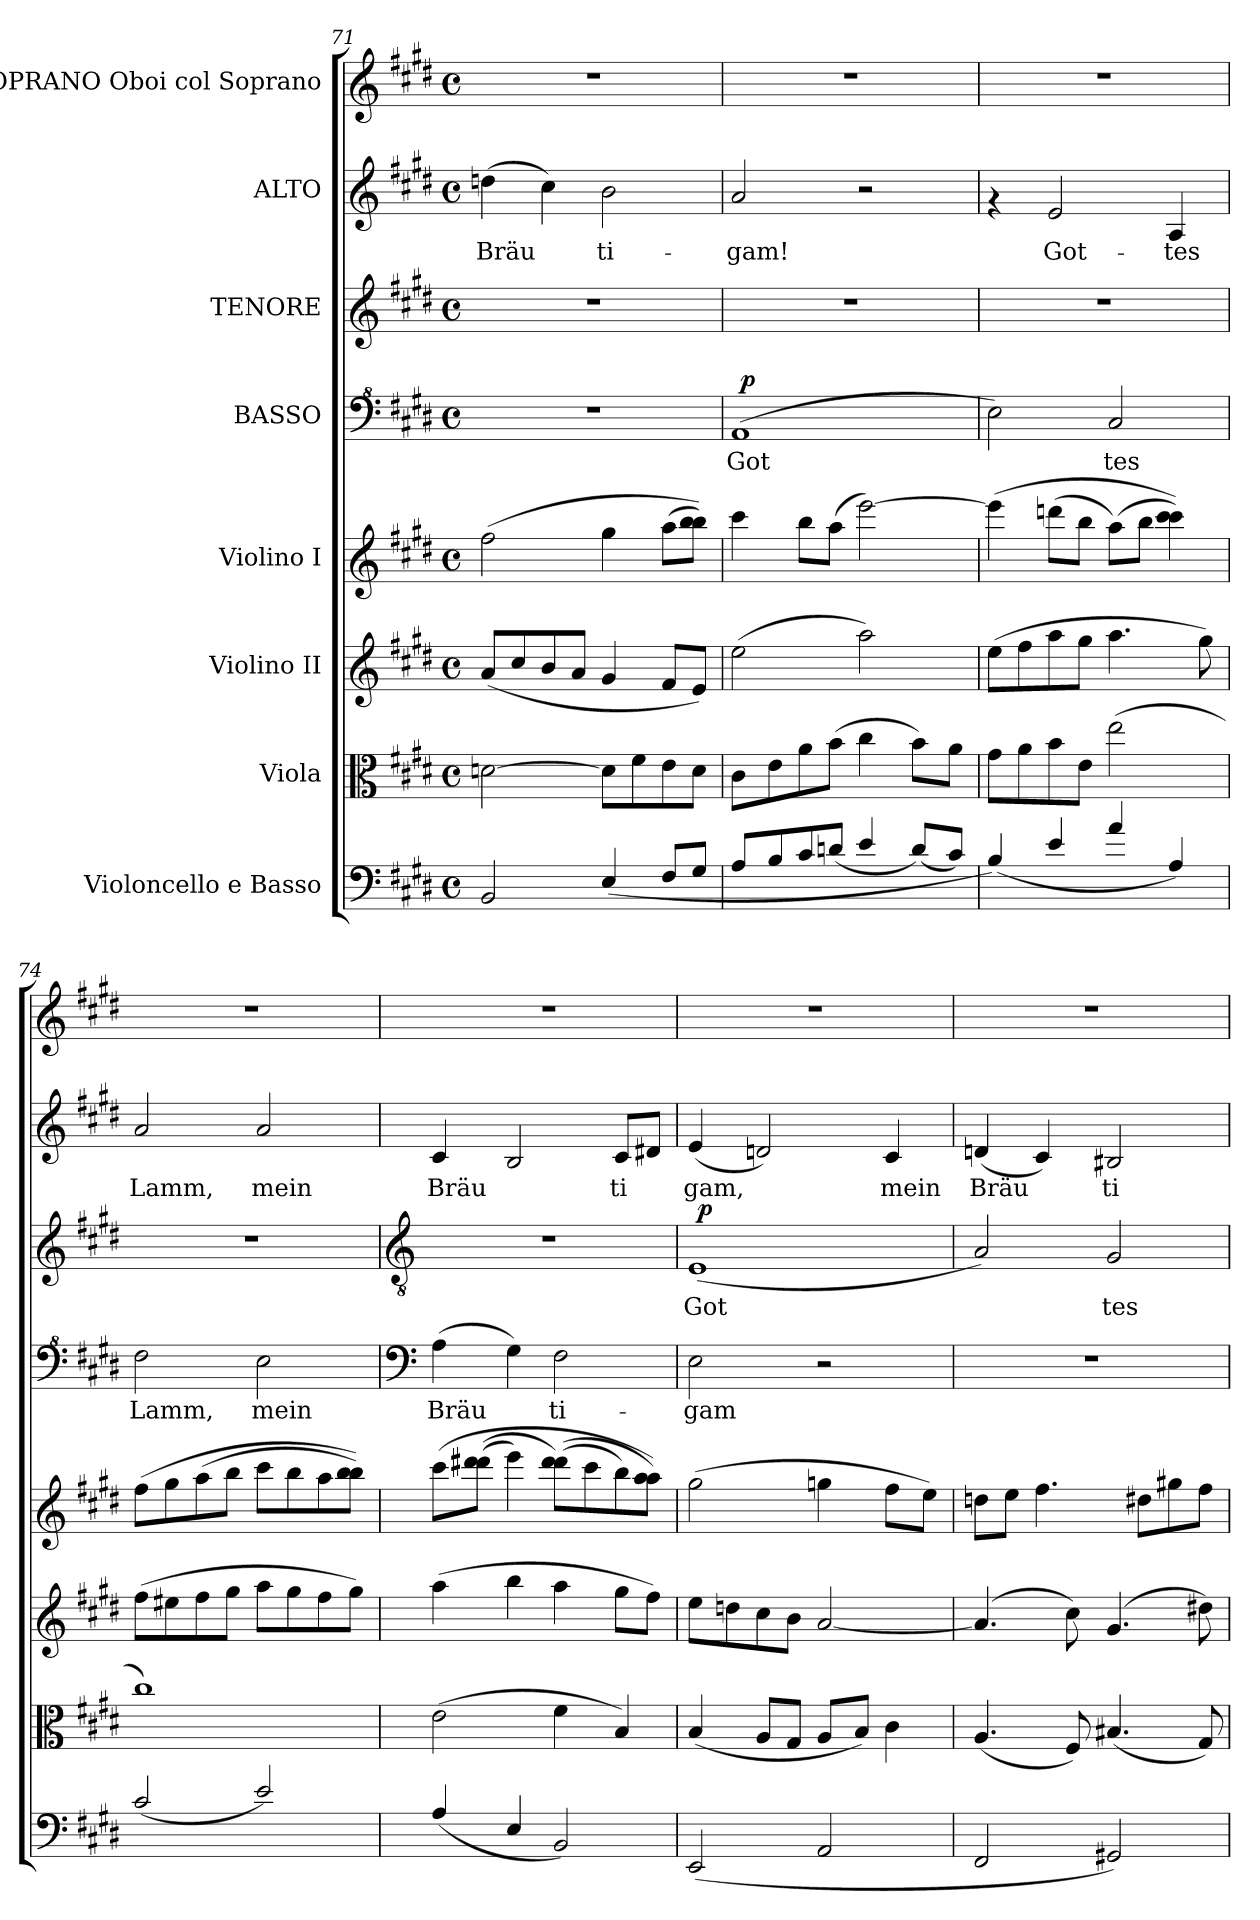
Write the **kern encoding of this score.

**kern	**kern	**kern	**kern	**kern	**text	**dynam	**kern	**text	**dynam	**kern	**text	**kern
*part8	*part7	*part6	*part5	*part4	*part4	*part4	*part3	*part3	*part3	*part2	*part2	*part1
*staff8	*staff7	*staff6	*staff5	*staff4	*staff4	*staff4	*staff3	*staff3	*staff3	*staff2	*staff2	*staff1
*I"Violoncello  e Basso	*I"Viola	*I"Violino II	*I"Violino I	*I"BASSO	*	*	*I"TENORE	*	*	*I"ALTO	*	*I"SOPRANO  Oboi col Soprano
*clefF4	*clefC3	*clefG2	*clefG2	*clefF^4	*	*	*clefG2	*	*	*clefG2	*	*clefG2
*k[f#c#g#d#]	*k[f#c#g#d#]	*k[f#c#g#d#]	*k[f#c#g#d#]	*k[f#c#g#d#]	*	*	*k[f#c#g#d#]	*	*	*k[f#c#g#d#]	*	*k[f#c#g#d#]
*E:	*E:	*E:	*E:	*E:	*	*	*E:	*	*	*E:	*	*E:
*M4/4	*M4/4	*M4/4	*M4/4	*M4/4	*	*	*M4/4	*	*	*M4/4	*	*M4/4
*met(c)	*met(c)	*met(c)	*met(c)	*met(c)	*	*	*met(c)	*	*	*met(c)	*	*met(c)
=71	=71	=71	=71	=71	=71	=71	=71	=71	=71	=71	=71	=71
!	!	!	!	!	!	!	!	!	!	!	!LO:LY:b:cj	!
2BB/	[>2dn\	(<8a/L	(>2ff#\	1r	.	.	1r	.	.	(>4ddn\	Bräu-	1r
.	.	8cc#/	.	.	.	.	.	.	.	.	.	.
!	!	!	!	!	!	!	!	!	!	!	!LO:LY:b:cj	!
.	.	8b/	.	.	.	.	.	.	.	4cc#\)	--	.
.	.	8a/J	.	.	.	.	.	.	.	.	.	.
!	!	!	!	!	!	!	!	!	!	!	!LO:LY:b:cj	!
(>4E/	8d\L]	4g#/	4gg#\	.	.	.	.	.	.	2b\	-ti-	.
.	8f#\	.	.	.	.	.	.	.	.	.	.	.
8F#/L	8e\	8f#/L	(<8aa\L	.	.	.	.	.	.	.	.	.
8G#/J	8d\J	8e/J)	8bb\ 8bb\J))	.	.	.	.	.	.	.	.	.
=72	=72	=72	=72	=72	=72	=72	=72	=72	=72	=72	=72	=72
!	!	!	!	!	!LO:LY:b:cj	!	!	!	!	!	!LO:LY:b:cj	!
*	*	*	*	*^	*	*	*	*	*	*	*	*
8A/L	8c#\L	(>2ee\	4ccc#\	(>1A	64ryy	Got-	.	1r	.	.	2a/	-gam!	1r
!	!	!	!	!	!	!	!LO:DY:b	!	!	!	!	!	!
.	.	.	.	.	2ryy	.	p	.	.	.	.	.	.
8B/	8e\	.	.	.	.	.	.	.	.	.	.	.	.
8c#/	8a\	.	8bb\L	.	.	.	.	.	.	.	.	.	.
(<8dn/J	(<8b\J	.	(<8aa\J	.	.	.	.	.	.	.	.	.	.
4e/	4cc#\	2aa\)	[>2eee\)	.	.	.	.	.	.	.	2r	.	.
.	.	.	.	.	4ryy	.	.	.	.	.	.	.	.
(<8d/L)	8b\L)	.	.	.	.	.	.	.	.	.	.	.	.
.	.	.	.	.	8...ryy	.	.	.	.	.	.	.	.
8c#/J)	8a\J	.	.	.	.	.	.	.	.	.	.	.	.
=73	=73	=73	=73	=73	=73	=73	=73	=73	=73	=73	=73	=73	=73
!	!	!	!	!	!	!LO:LY:b:cj	!	!	!	!	!	!	!
*	*	*	*	*v	*v	*	*	*	*	*	*	*	*
(>4B/)	8g#\L	(>8ee\L	(>4eee\]	2e\)	--	.	1r	.	.	4rf	.	1r
.	8a\	8ff#\	.	.	.	.	.	.	.	.	.	.
!	!	!	!	!	!	!	!	!	!	!	!LO:LY:b:cj	!
4e/	8b\	8aa\	(<8dddn\L	.	.	.	.	.	.	2e/	Got-	.
.	8e\J	8gg#\J	8bb\J	.	.	.	.	.	.	.	.	.
!	!	!	!	!	!LO:LY:b:cj	!	!	!	!	!	!	!
4a/	(>2ee\	4.aa\	(<8aa\L)	2c#/	-tes	.	.	.	.	.	.	.
.	.	.	8bb\J	.	.	.	.	.	.	.	.	.
!	!	!	!	!	!	!	!	!	!	!	!LO:LY:b:cj	!
4A/)	.	.	4ccc#\ 4ccc#\))	.	.	.	.	.	.	4A/	-tes	.
.	.	8gg#\)	.	.	.	.	.	.	.	.	.	.
=74	=74	=74	=74	=74	=74	=74	=74	=74	=74	=74	=74	=74
!	!	!	!	!	!LO:LY:b:cj	!	!	!	!	!	!LO:LY:b:cj	!
(>2c#/	1cc#)	(>8ff#\L	(>8ff#\L	2f#\	Lamm,	.	1r	.	.	2a/	Lamm,	1r
.	.	8ee#X\	8gg#\	.	.	.	.	.	.	.	.	.
.	.	8ff#\	(<8aa\	.	.	.	.	.	.	.	.	.
.	.	8gg#\J	8bb\J	.	.	.	.	.	.	.	.	.
!	!	!	!	!	!LO:LY:b:cj	!	!	!	!	!	!LO:LY:b:cj	!
2e/)	.	8aa\L	8ccc#\L	2e\	mein	.	.	.	.	2a/	mein	.
.	.	8gg#\	8bb\	.	.	.	.	.	.	.	.	.
.	.	8ff#\	8aa\	.	.	.	.	.	.	.	.	.
.	.	8gg#\J)	8bb\ 8bb\J))	.	.	.	.	.	.	.	.	.
!!LO:PB:g=z
=75	=75	=75	=75	=75	=75	=75	=75	=75	=75	=75	=75	=75
*	*	*	*	*clefF4	*	*	*clefGv2	*	*	*	*	*
!	!	!	!	!	!LO:LY:b:cj	!	!	!	!	!	!LO:LY:b:cj	!
(>4A/	(>2e\	(>4aa\	(>8ccc#\L	(>4A\	Bräu-	.	1r	.	.	4c#/	Bräu-	1r
.	.	.	(<(<8ddd#X\ 8ddd#X\J	.	.	.	.	.	.	.	.	.
!	!	!	!	!	!LO:LY:b:cj	!	!	!	!	!	!LO:LY:b:cj	!
4E/	.	4bb\	4eee\)	4G#\)	--	.	.	.	.	2B/	--	.
!	!	!	!	!	!LO:LY:b:cj	!	!	!	!	!	!	!
2BB/)	4f#\	4aa\	(<(<8ddd#\ 8ddd#\L)	2F#\	-ti-	.	.	.	.	.	.	.
.	.	.	8ccc#\	.	.	.	.	.	.	.	.	.
!	!	!	!	!	!	!	!	!	!	!	!LO:LY:b:cj	!
.	4B/)	8gg#\L	8bb\)	.	.	.	.	.	.	8c#/L	-ti-	.
!	!	!	!	!	!	!	!	!	!	!	!LO:LY:b:cj	!
.	.	8ff#\J)	8aa\ 8aa\J))	.	.	.	.	.	.	8d#X/J	-	.
=76	=76	=76	=76	=76	=76	=76	=76	=76	=76	=76	=76	=76
!	!	!	!	!	!LO:LY:b:cj	!	!	!LO:LY:b:cj	!	!	!LO:LY:b:cj	!
*	*	*	*	*	*	*	*^	*	*	*	*	*
(>2EE/	(>4B/	8ee\L	(>2gg#\	2E\	-gam	.	(>1E	64ryy	Got-	.	(<4e/	gam,	1r
!	!	!	!	!	!	!	!	!	!	!LO:DY:b	!	!	!
.	.	.	.	.	.	.	.	2ryy	.	p	.	.	.
.	.	8ddn\	.	.	.	.	.	.	.	.	.	.	.
!	!	!	!	!	!	!	!	!	!	!	!	!LO:LY:b:cj	!
.	8A/L	8cc#\	.	.	.	.	.	.	.	.	2dn/)	.	.
.	8G#/J	8b\J	.	.	.	.	.	.	.	.	.	.	.
2AA/	8A/L	[<2a/	4ggn\	2r	.	.	.	.	.	.	.	.	.
.	.	.	.	.	.	.	.	4ryy	.	.	.	.	.
.	8B/J)	.	.	.	.	.	.	.	.	.	.	.	.
!	!	!	!	!	!	!	!	!	!	!	!	!LO:LY:b:cj	!
.	4c#\	.	8ff#\L	.	.	.	.	.	.	.	4c#/	mein	.
.	.	.	.	.	.	.	.	8...ryy	.	.	.	.	.
.	.	.	8ee\J)	.	.	.	.	.	.	.	.	.	.
=77	=77	=77	=77	=77	=77	=77	=77	=77	=77	=77	=77	=77	=77
!	!	!	!	!	!	!	!	!	!LO:LY:b:cj	!	!	!LO:LY:b:cj	!
*	*	*	*	*	*	*	*v	*v	*	*	*	*	*
2FF#/	(<4.A/	(>4.a/]	8ddn\L	1r	.	.	2A/)	--	.	(<4dn/	Bräu-	1r
.	.	.	8ee\J	.	.	.	.	.	.	.	.	.
!	!	!	!	!	!	!	!	!	!	!	!LO:LY:b:cj	!
.	.	.	4.ff#\	.	.	.	.	.	.	4c#/)	--	.
.	8F#/)	8cc#\)	.	.	.	.	.	.	.	.	.	.
!	!	!	!	!	!	!	!	!LO:LY:b:cj	!	!	!LO:LY:b:cj	!
2GG#X/)	(<4.B#X/	(>4.g#/	.	.	.	.	2G#/	-tes	.	2B#X/	-ti-	.
.	.	.	8dd#X\L	.	.	.	.	.	.	.	.	.
.	.	.	8gg#X\	.	.	.	.	.	.	.	.	.
.	8G#/)	8dd#X\)	8ff#\J	.	.	.	.	.	.	.	.	.
=	=	=	=	=	=	=	=	=	=	=	=	=
*-	*-	*-	*-	*-	*-	*-	*-	*-	*-	*-	*-	*-
